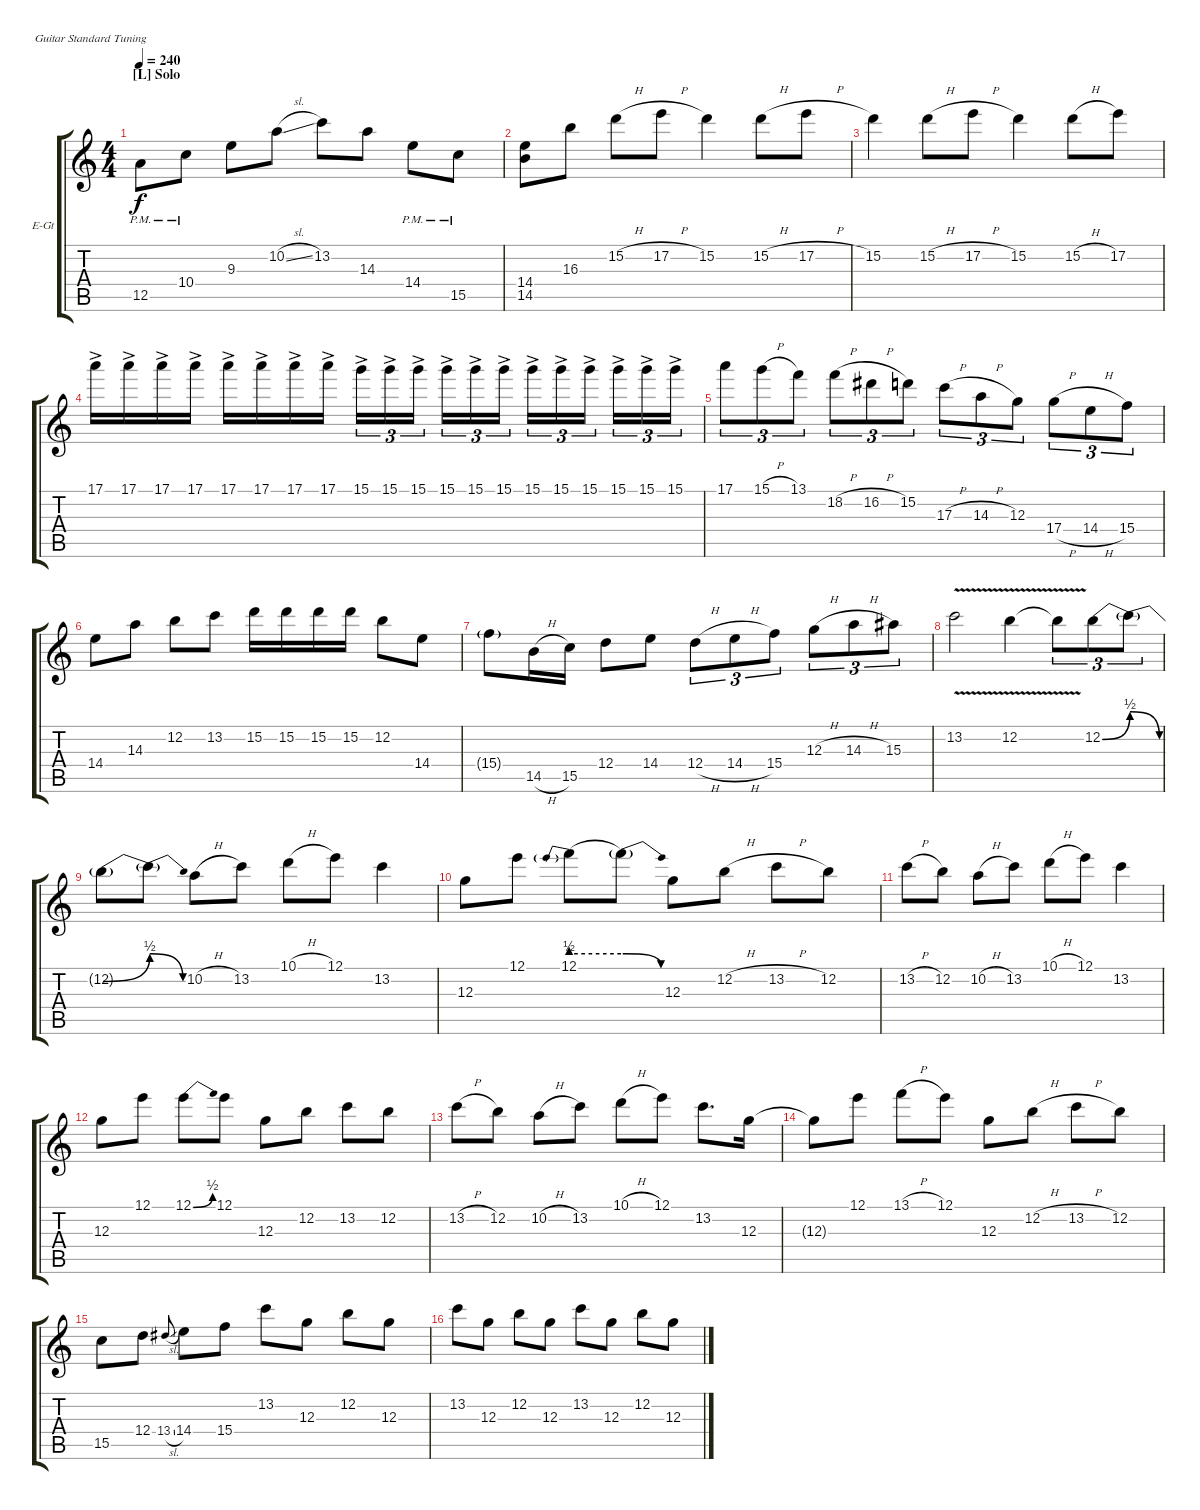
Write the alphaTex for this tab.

\defaultSystemsLayout 4
\bracketExtendMode groupsimilarinstruments
\firstSystemTrackNameOrientation horizontal
\otherSystemsTrackNameOrientation horizontal
\track ("Lead" "E-Gt") {instrument distortionguitar}
\staff {score tabs}
\tuning (E4 B3 G3 D3 A2 E2)
\ts (4 4)
\section ("L" "Solo")
\tempo 240
\clef g2
\ks c
12.5{pm}.8{dy f} 10.4{pm}.8 9.3.8 10.2{sl}.8 13.2.8 14.3.8 14.4{pm}.8 15.5{pm}.8 |
(14.5 14.4).8 16.3.8 15.2{h}.8 17.2{h}.8 15.2.4 15.2{h}.8 17.2{h}.8 |
15.2.4 15.2{h}.8 17.2{h}.8 15.2.4 15.2{h}.8 17.2.8 |
17.1{ac}.16 17.1{ac}.16 17.1{ac}.16 17.1{ac}.16 17.1{ac}.16 17.1{ac}.16 17.1{ac}.16 17.1{ac}.16 15.1{ac}.16{tu (3 2)} 15.1{ac}.16{tu (3 2)} 15.1{ac}.16{tu (3 2)} 15.1{ac}.16{tu (3 2)} 15.1{ac}.16{tu (3 2)} 15.1{ac}.16{tu (3 2)} 15.1{ac}.16{tu (3 2)} 15.1{ac}.16{tu (3 2)} 15.1{ac}.16{tu (3 2)} 15.1{ac}.16{tu (3 2)} 15.1{ac}.16{tu (3 2)} 15.1{ac}.16{tu (3 2)} |
17.1.8{tu (3 2)} 15.1{h}.8{tu (3 2)} 13.1.8{tu (3 2)} 18.2{h}.8{tu (3 2)} 16.2{h}.8{tu (3 2)} 15.2.8{tu (3 2)} 17.3{h}.8{tu (3 2)} 14.3{h}.8{tu (3 2)} 12.3.8{tu (3 2)} 17.4{h}.8{tu (3 2)} 14.4{h}.8{tu (3 2)} 15.4.8{tu (3 2)} |
14.4.8 14.3.8 12.2.8 13.2.8 15.2.16 15.2.16 15.2.16 15.2.16 12.2.8 14.4.8 |
15.4{g}.8 14.5{h}.16 15.5.16 12.4.8 14.4.8 12.4{h}.8{tu (3 2)} 14.4{h}.8{tu (3 2)} 15.4.8{tu (3 2)} 12.3{h}.8{tu (3 2)} 14.3{h}.8{tu (3 2)} 15.3.8{tu (3 2)} |
13.2{v}.2 12.2{v}.4 12.2{v t}.8{tu (3 2)} 12.2{be (bend 0 0 3 2)}.8{tu (3 2)} 12.2{be (release 0 2 15 0) t}.8{tu (3 2)} |
12.2{be (bend 0 0 0.6 2) t}.8 12.2{be (release 0 2 15 0) t}.8 10.2{h}.8 13.2.8 10.1{h}.8 12.1.8 13.2.4 |
12.3.8 12.1.8 12.1{be (prebend 0 2 60 2)}.8 12.1{be (release 0 2 15 0) t}.8 12.3.8 12.2{h}.8 13.2{h}.8 12.2.8 |
13.2{h}.8 12.2.8 10.2{h}.8 13.2.8 10.1{h}.8 12.1.8 13.2.4 |
12.3.8 12.1.8 12.1{be (bend 0 0 15 2)}.8 12.1.8 12.3.8 12.2.8 13.2.8 12.2.8 |
13.2{h}.8 12.2.8 10.2{h}.8 13.2.8 10.1{h}.8 12.1.8 13.2.8{d} 12.3.16 |
12.3{t}.8 12.1.8 13.1{h}.8 12.1.8 12.3.8 12.2{h}.8 13.2{h}.8 12.2.8 |
15.5.8 12.4.8 13.4{sl}.8{gr onbeat} 14.4.8 15.4.8 13.2.8 12.3.8 12.2.8 12.3.8 |
13.2.8 12.3.8 12.2.8 12.3.8 13.2.8 12.3.8 12.2.8 12.3.8
